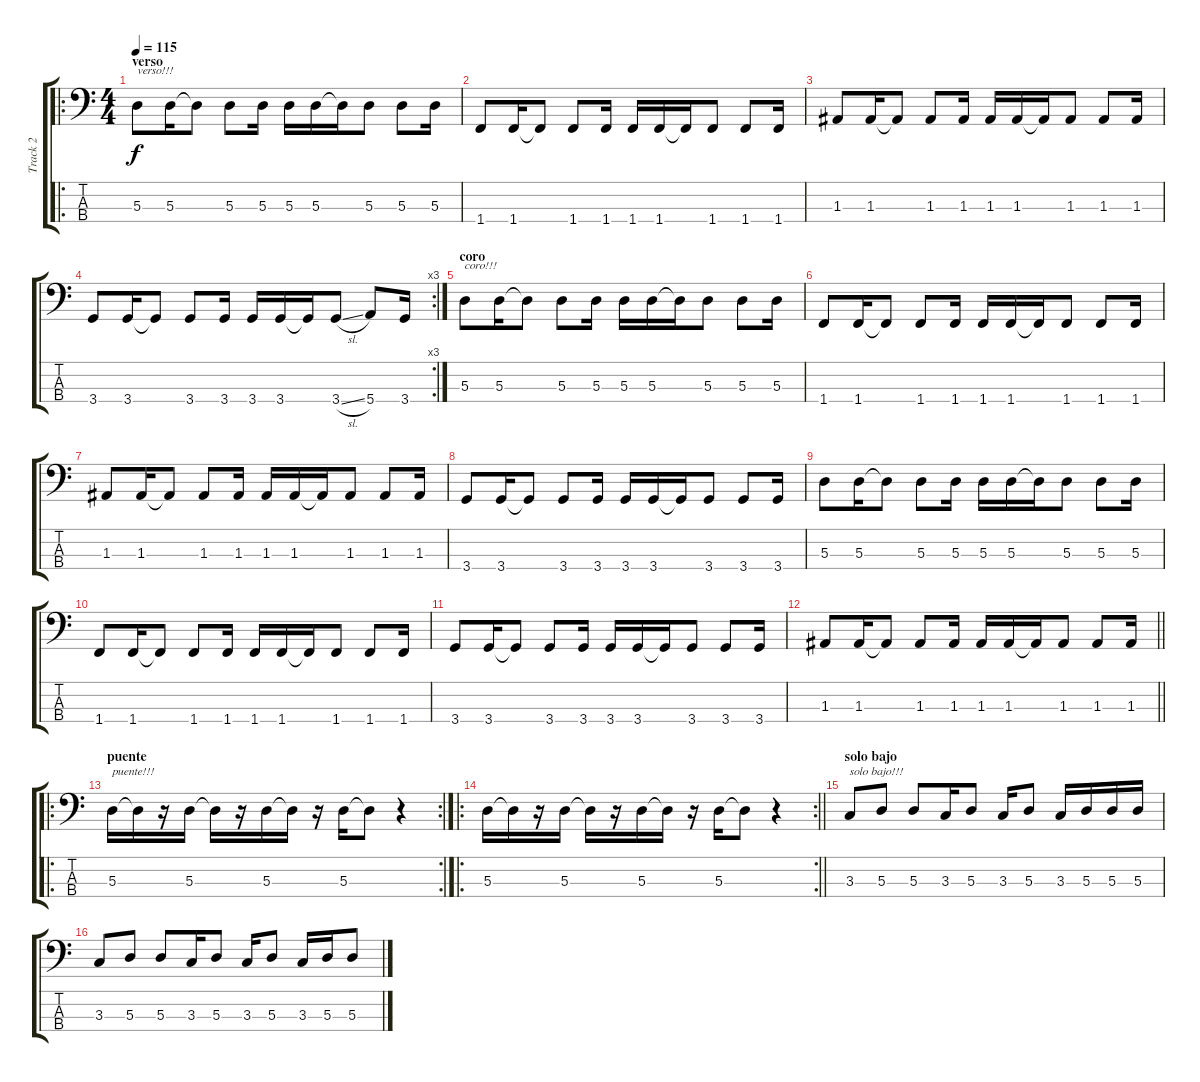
\track ("Track 2" "Track 2") {instrument electricbasspick}
\staff {score tabs}
\tuning (G2 D2 A1 E1) {hide}
\ro
\ts (4 4)
\section ("" "verso")
\tempo 115
\clef f4
\ks c
5.3.8{txt "verso!!!" dy f} 5.3.16 5.3{t}.8 5.3.8 5.3.16 5.3.16 5.3.16 5.3{t}.16 5.3.8 5.3.8 5.3.16 |
1.4.8 1.4.16 1.4{t}.8 1.4.8 1.4.16 1.4.16 1.4.16 1.4{t}.16 1.4.8 1.4.8 1.4.16 |
1.3.8 1.3.16 1.3{t}.8 1.3.8 1.3.16 1.3.16 1.3.16 1.3{t}.16 1.3.8 1.3.8 1.3.16 |
\rc 3
3.4.8 3.4.16 3.4{t}.8 3.4.8 3.4.16 3.4.16 3.4.16 3.4{t}.16 3.4{sl}.8 5.4.8 3.4.16 |
\section ("" "coro")
5.3.8{txt "coro!!!" instrument electricbasspick} 5.3.16 5.3{t}.8 5.3.8 5.3.16 5.3.16 5.3.16 5.3{t}.16 5.3.8 5.3.8 5.3.16 |
1.4.8 1.4.16 1.4{t}.8 1.4.8 1.4.16 1.4.16 1.4.16 1.4{t}.16 1.4.8 1.4.8 1.4.16 |
1.3.8 1.3.16 1.3{t}.8 1.3.8 1.3.16 1.3.16 1.3.16 1.3{t}.16 1.3.8 1.3.8 1.3.16 |
3.4.8 3.4.16 3.4{t}.8 3.4.8 3.4.16 3.4.16 3.4.16 3.4{t}.16 3.4.8 3.4.8 3.4.16 |
5.3.8 5.3.16 5.3{t}.8 5.3.8 5.3.16 5.3.16 5.3.16 5.3{t}.16 5.3.8 5.3.8 5.3.16 |
1.4.8 1.4.16 1.4{t}.8 1.4.8 1.4.16 1.4.16 1.4.16 1.4{t}.16 1.4.8 1.4.8 1.4.16 |
3.4.8 3.4.16 3.4{t}.8 3.4.8 3.4.16 3.4.16 3.4.16 3.4{t}.16 3.4.8 3.4.8 3.4.16 |
\barLineRight lightlight
1.3.8 1.3.16 1.3{t}.8 1.3.8 1.3.16 1.3.16 1.3.16 1.3{t}.16 1.3.8 1.3.8 1.3.16 |
\ro
\rc 2
\section ("" "puente")
5.3.16{txt "puente!!!" instrument slapbass1} 5.3{t}.16 r.16 5.3.16 5.3{t}.16 r.16 5.3.16 5.3{t}.16 r.16 5.3.16 5.3{t}.8 r.4 |
\ro
\rc 2
\barLineRight lightlight
5.3.16{instrument slapbass1} 5.3{t}.16 r.16 5.3.16 5.3{t}.16 r.16 5.3.16 5.3{t}.16 r.16 5.3.16 5.3{t}.8 r.4 |
\section ("" "solo bajo")
3.3.8{txt "solo bajo!!!" instrument slapbass1} 5.3.8 5.3.8 3.3.16 5.3.8 3.3.16 5.3.8 3.3.16 5.3.16 5.3.16 5.3.16 |
3.3.8{instrument slapbass1} 5.3.8 5.3.8 3.3.16 5.3.8 3.3.16 5.3.8 3.3.16 5.3.16 5.3.8
